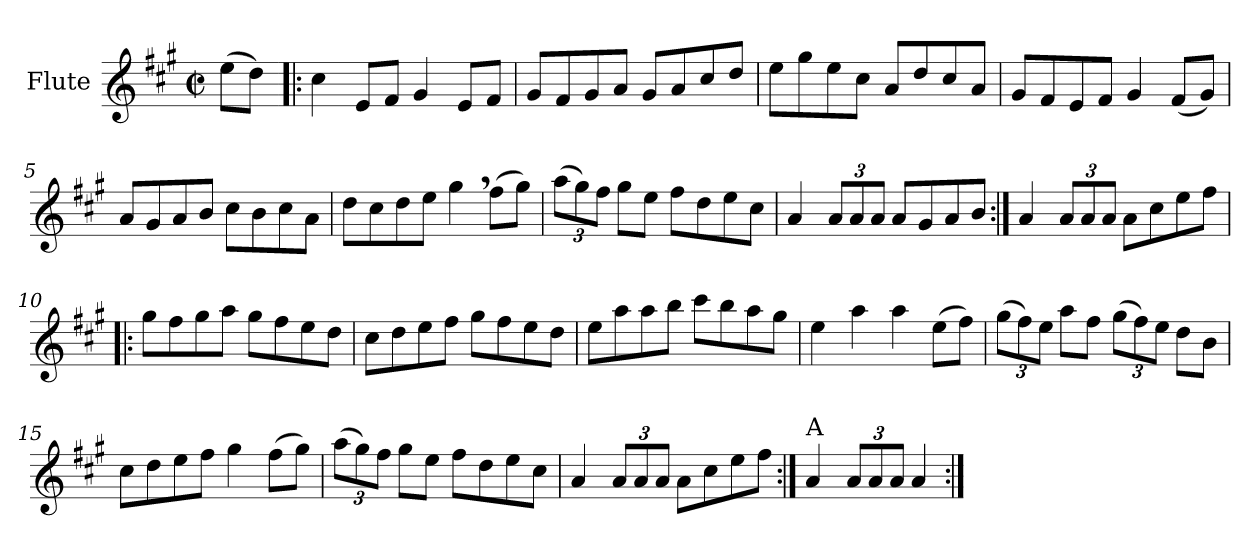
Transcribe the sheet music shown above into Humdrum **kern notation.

**kern
*part1
*staff1
*I"Flute
*I'Fl.
*clefG2
*k[f#c#g#]
*A:
*M2/2
*met(c|)
=
(8ee\L
8dd\J)
=1!|:
4cc#\
8e/L
8f#/J
4g#/
8e/L
8f#/J
=2
8g#/L
8f#/
8g#/
8a/J
8g#/L
8a/
8cc#/
8dd/J
=3
8ee\L
8gg#\
8ee\
8cc#\J
8a/L
8dd/
8cc#/
8a/J
!!LO:LB:g=z
=4
8g#/L
8f#/
8e/
8f#/J
4g#/
(8f#/L
8g#/J)
=5
8a/L
8g#/
8a/
8b/J
8cc#\L
8b\
8cc#\
8a\J
=6
8dd\L
8cc#\
8dd\
8ee\J
4gg#,\
(8ff#\L
8gg#\J)
=7
*Xbrackettup
(12aa\L
12gg#\)
12ff#\J
8gg#\L
8ee\J
8ff#\L
8dd\
8ee\
8cc#\J
!!LO:LB:g=z
=8
4a/
12a/L
12a/
12a/J
8a/L
8g#/
8a/
8b/J
=9:|!
4a/
12a/L
12a/
12a/J
8a\L
8cc#\
8ee\
8ff#\J
=10!|:
8gg#\L
8ff#\
8gg#\
8aa\J
8gg#\L
8ff#\
8ee\
8dd\J
=11
8cc#\L
8dd\
8ee\
8ff#\J
8gg#\L
8ff#\
8ee\
8dd\J
!!LO:LB:g=z
=12
8ee\L
8aa\
8aa\
8bb\J
8ccc#\L
8bb\
8aa\
8gg#\J
=13
4ee\
4aa\
4aa\
(8ee\L
8ff#\J)
=14
(12gg#\L
12ff#\)
12ee\J
8aa\L
8ff#\J
(12gg#\L
12ff#\)
12ee\J
8dd\L
8b\J
=15
8cc#\L
8dd\
8ee\
8ff#\J
4gg#\
(8ff#\L
8gg#\J)
!!LO:LB:g=z
=16
(12aa\L
12gg#\)
12ff#\J
8gg#\L
8ee\J
8ff#\L
8dd\
8ee\
8cc#\J
=17
4a/
12a/L
12a/
12a/J
8a\L
8cc#\
8ee\
8ff#\J
=18:|!
!LO:TX:a:t=A
4a/
12a/L
12a/
12a/J
4a/
=:|!
*-
